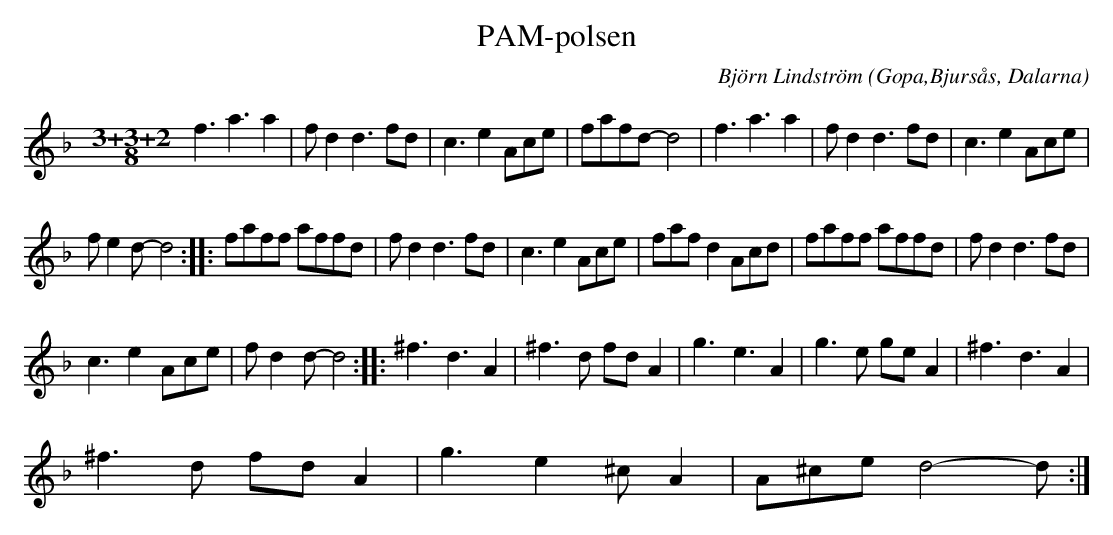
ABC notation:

X:1
T:PAM-polsen
C: Björn Lindström
O:Gopa,Bjursås, Dalarna
M:3/4
L:1/8
K:Dm
[M:3+3+2/8] f3 a3 a2 | f d2 d3 fd | c3 e2 Ace | fafd- d4 | f3 a3 a2 | f d2 d3 fd | c3 e2 Ace | %31
 f e2 d- d4 :: faff affd | f d2 d3 fd | c3 e2 Ace | faf d2 Acd | faff affd | f d2 d3 fd | %38
 c3 e2 Ace | f d2 d- d4 :: ^f3 d3 A2 | ^f3 d fd A2 | g3 e3 A2 | g3 e ge A2 | ^f3 d3 A2 | %45
 ^f3 d fd A2 | g3 e2 ^c A2 | A^ce d4- d :| %48
